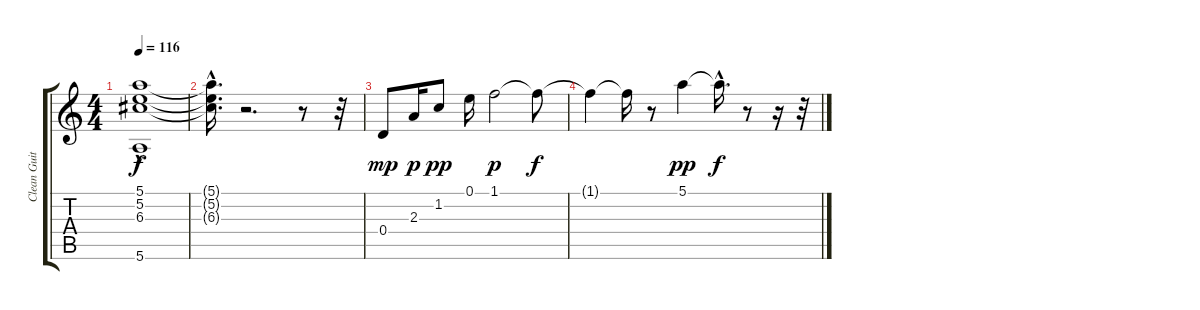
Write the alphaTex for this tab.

\track ("Clean Guitar " "Clean Guit") {instrument electricguitarclean}
\staff {score tabs}
\tuning (E4 B3 G3 D3 A2 E2) {hide}
\ts (4 4)
\tempo 116
\clef g2
\ks c
(5.1{t} 5.2{t} 6.3{t} 5.6{hac t}).1{dy f} |
(5.1{t} 5.2{hac t} 6.3{hac t}).16{d} r.2{d} r.8 r.32 |
0.4.8{dy mp} 2.3.16{dy p} 1.2.8{dy pp} 0.1.16 1.1.2{dy p} 1.1{t}.8{dy f} |
1.1{t}.4 1.1{t}.16 r.8 5.1.4{dy pp} 5.1{hac t}.16{d dy f} r.8 r.16 r.32
